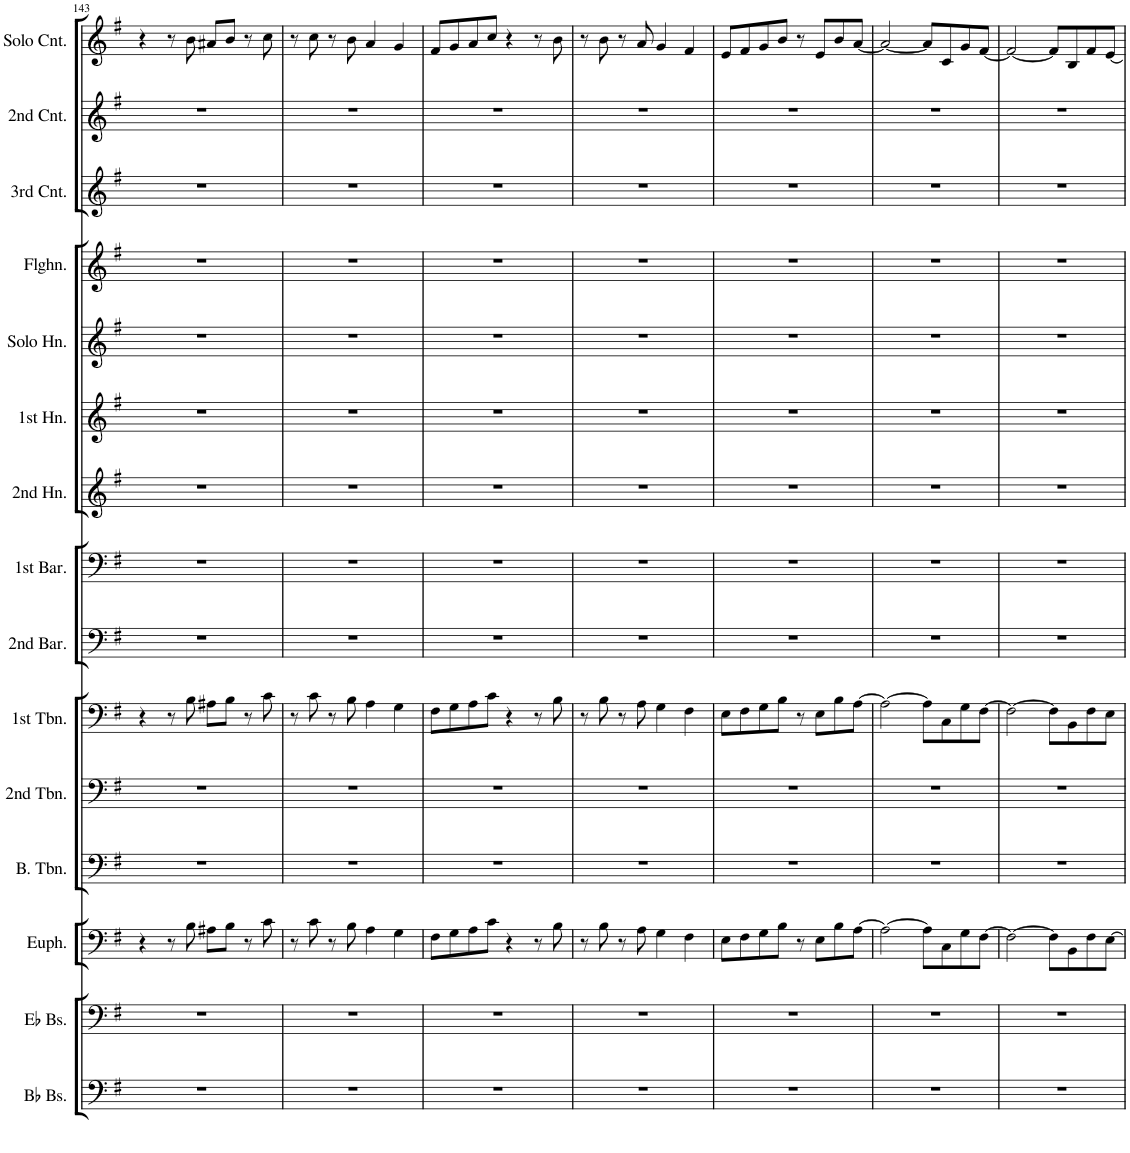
**kern	**kern	**kern	**kern	**kern	**kern	**kern	**kern	**kern	**kern	**kern	**kern	**kern	**kern	**kern
*part15	*part14	*part13	*part12	*part11	*part10	*part9	*part8	*part7	*part6	*part5	*part4	*part3	*part2	*part1
*staff15	*staff14	*staff13	*staff12	*staff11	*staff10	*staff9	*staff8	*staff7	*staff6	*staff5	*staff4	*staff3	*staff2	*staff1
*I"Bb Bass	*I"Eb Bass	*I"Euphonium	*I"Bass Trombone	*I"2nd Trombone	*I"1st Trombone	*I"2nd Baritone	*I"1st Baritone	*I"2nd Horn	*I"1st Horn	*I"Solo Horn	*I"Flugelhorn	*I"3rd Cornet	*I"2nd Cornet	*I"Solo Cornet
*I'Bb Bs.	*I'Eb Bs.	*I'Euph.	*I'B. Tbn.	*I'2nd Tbn.	*I'1st Tbn.	*I'2nd Bar.	*I'1st Bar.	*I'2nd Hn.	*I'1st Hn.	*I'Solo Hn.	*I'Flghn.	*I'3rd Cnt.	*I'2nd Cnt.	*I'Solo Cnt.
!!LO:PB:g=z
*clefF4	*clefF4	*clefF4	*clefF4	*clefF4	*clefF4	*clefF4	*clefF4	*clefG2	*clefG2	*clefG2	*clefG2	*clefG2	*clefG2	*clefG2
*	*	*	*	*	*	*Trd4c7	*Trd4c7	*Trd4c7	*Trd4c7	*Trd4c7	*Trd1c2	*Trd1c2	*Trd1c2	*Trd1c2
*k[f#]	*k[f#]	*k[f#]	*k[f#]	*k[f#]	*k[f#]	*k[f#]	*k[f#]	*k[f#]	*k[f#]	*k[f#]	*k[f#]	*k[f#]	*k[f#]	*k[f#]
*M4/4	*M4/4	*M4/4	*M4/4	*M4/4	*M4/4	*M4/4	*M4/4	*M4/4	*M4/4	*M4/4	*M4/4	*M4/4	*M4/4	*M4/4
=143	=143	=143	=143	=143	=143	=143	=143	=143	=143	=143	=143	=143	=143	=143
1r	1r	4r	1r	1r	4r	1r	1r	1r	1r	1r	1r	1r	1r	4r
.	.	8r	.	.	8r	.	.	.	.	.	.	.	.	8r
.	.	8B\	.	.	8B\	.	.	.	.	.	.	.	.	8b\
.	.	8A#X\L	.	.	8A#X\L	.	.	.	.	.	.	.	.	8a#X/L
.	.	8B\J	.	.	8B\J	.	.	.	.	.	.	.	.	8b/J
.	.	8r	.	.	8r	.	.	.	.	.	.	.	.	8r
.	.	8c\	.	.	8c\	.	.	.	.	.	.	.	.	8cc\
=144	=144	=144	=144	=144	=144	=144	=144	=144	=144	=144	=144	=144	=144	=144
1r	1r	8r	1r	1r	8r	1r	1r	1r	1r	1r	1r	1r	1r	8r
.	.	8c\	.	.	8c\	.	.	.	.	.	.	.	.	8cc\
.	.	8r	.	.	8r	.	.	.	.	.	.	.	.	8r
.	.	8B\	.	.	8B\	.	.	.	.	.	.	.	.	8b\
.	.	4A\	.	.	4A\	.	.	.	.	.	.	.	.	4a/
.	.	4G\	.	.	4G\	.	.	.	.	.	.	.	.	4g/
=145	=145	=145	=145	=145	=145	=145	=145	=145	=145	=145	=145	=145	=145	=145
1r	1r	8F#\L	1r	1r	8F#\L	1r	1r	1r	1r	1r	1r	1r	1r	8f#/L
.	.	8G\	.	.	8G\	.	.	.	.	.	.	.	.	8g/
.	.	8A\	.	.	8A\	.	.	.	.	.	.	.	.	8a/
.	.	8c\J	.	.	8c\J	.	.	.	.	.	.	.	.	8cc/J
.	.	4r	.	.	4r	.	.	.	.	.	.	.	.	4r
.	.	8r	.	.	8r	.	.	.	.	.	.	.	.	8r
.	.	8B\	.	.	8B\	.	.	.	.	.	.	.	.	8b\
=146	=146	=146	=146	=146	=146	=146	=146	=146	=146	=146	=146	=146	=146	=146
1r	1r	8r	1r	1r	8r	1r	1r	1r	1r	1r	1r	1r	1r	8r
.	.	8B\	.	.	8B\	.	.	.	.	.	.	.	.	8b\
.	.	8r	.	.	8r	.	.	.	.	.	.	.	.	8r
.	.	8A\	.	.	8A\	.	.	.	.	.	.	.	.	8a/
.	.	4G\	.	.	4G\	.	.	.	.	.	.	.	.	4g/
.	.	4F#\	.	.	4F#\	.	.	.	.	.	.	.	.	4f#/
=147	=147	=147	=147	=147	=147	=147	=147	=147	=147	=147	=147	=147	=147	=147
1r	1r	8E\L	1r	1r	8E\L	1r	1r	1r	1r	1r	1r	1r	1r	8e/L
.	.	8F#\	.	.	8F#\	.	.	.	.	.	.	.	.	8f#/
.	.	8G\	.	.	8G\	.	.	.	.	.	.	.	.	8g/
.	.	8B\J	.	.	8B\J	.	.	.	.	.	.	.	.	8b/J
.	.	8r	.	.	8r	.	.	.	.	.	.	.	.	8r
.	.	8E\L	.	.	8E\L	.	.	.	.	.	.	.	.	8e/L
.	.	8B\	.	.	8B\	.	.	.	.	.	.	.	.	8b/
.	.	[8A\J	.	.	[8A\J	.	.	.	.	.	.	.	.	[8a/J
=148	=148	=148	=148	=148	=148	=148	=148	=148	=148	=148	=148	=148	=148	=148
1r	1r	2A\_	1r	1r	2A\_	1r	1r	1r	1r	1r	1r	1r	1r	2a/_
.	.	8A\L]	.	.	8A\L]	.	.	.	.	.	.	.	.	8a/L]
.	.	8C\	.	.	8C\	.	.	.	.	.	.	.	.	8c/
.	.	8G\	.	.	8G\	.	.	.	.	.	.	.	.	8g/
.	.	[8F#\J	.	.	[8F#\J	.	.	.	.	.	.	.	.	[8f#/J
=149	=149	=149	=149	=149	=149	=149	=149	=149	=149	=149	=149	=149	=149	=149
1r	1r	2F#\_	1r	1r	2F#\_	1r	1r	1r	1r	1r	1r	1r	1r	2f#/_
.	.	8F#\L]	.	.	8F#\L]	.	.	.	.	.	.	.	.	8f#/L]
.	.	8BB\	.	.	8BB\	.	.	.	.	.	.	.	.	8B/
.	.	8F#\	.	.	8F#\	.	.	.	.	.	.	.	.	8f#/
.	.	[8E\J	.	.	8E\J	.	.	.	.	.	.	.	.	[8e/J
=	=	=	=	=	=	=	=	=	=	=	=	=	=	=
*-	*-	*-	*-	*-	*-	*-	*-	*-	*-	*-	*-	*-	*-	*-
